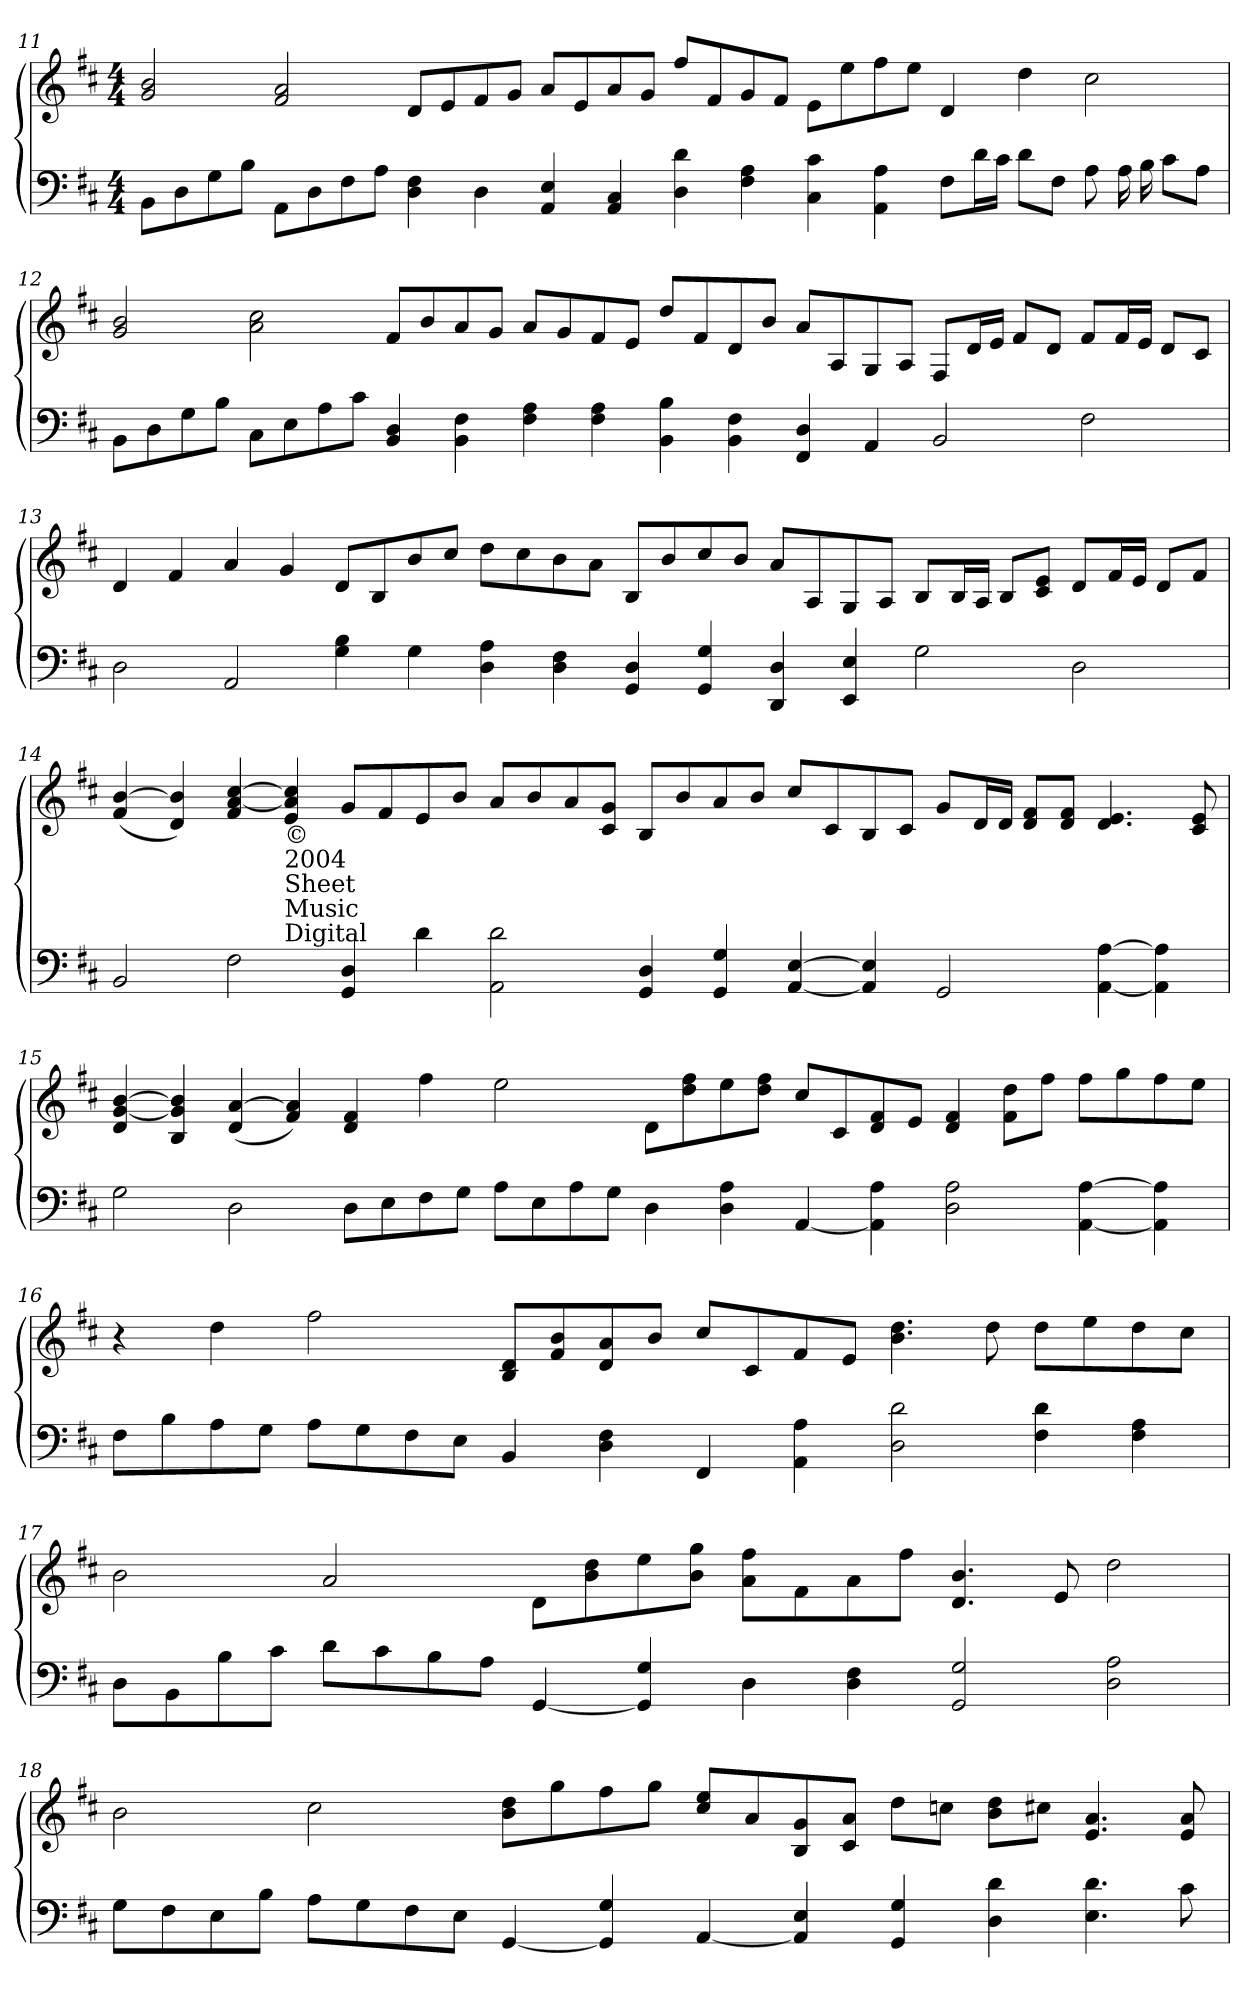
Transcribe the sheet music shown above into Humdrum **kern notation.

**kern	**kern
*part1	*part1
*staff2	*staff1
!!LO:LB:g=z
*clefF4	*clefG2
*k[f#c#]	*k[f#c#]
*D:	*D:
*M4/4	*M4/4
=11	=11
8BB\L	2g/ 2b/
8D\	.
8G\	.
8B\J	.
8AA\L	2a/ 2f#/
8D\	.
8F#\	.
8A\J	.
4F#\ 4D\	8d/L
.	8e/
4D\	8f#/
.	8g/J
4AA/ 4E/	8a/L
.	8e/
4AA/ 4C#/	8a/
.	8g/J
4D\ 4d\	8ff#/L
.	8f#/
4A\ 4F#\	8g/
.	8f#/J
4c#\ 4C#\	8e\L
.	8ee\
4A\ 4AA\	8ff#\
.	8ee\J
8F#\L	4d/
16d\L	.
16c#\JJ	.
8d\L	4dd\
8F#\J	.
8A\	2cc#\
16A\	.
16B\	.
8c#\L	.
8A\J	.
!!LO:LB:g=z
=12	=12
8BB\L	2g/ 2b/
8D\	.
8G\	.
8B\J	.
8C#\L	2cc#\ 2a\
8E\	.
8A\	.
8c#\J	.
4BB/ 4D/	8f#/L
.	8b/
4F#\ 4BB\	8a/
.	8g/J
4A\ 4F#\	8a/L
.	8g/
4A\ 4F#\	8f#/
.	8e/J
4BB\ 4B\	8dd/L
.	8f#/
4F#\ 4BB\	8d/
.	8b/J
4D/ 4FF#/	8a/L
.	8A/
4AA/	8G/
.	8A/J
2BB/	8F#/L
.	16d/L
.	16e/JJ
.	8f#/L
.	8d/J
2F#\	8f#/L
.	16f#/L
.	16e/JJ
.	8d/L
.	8c#/J
!!LO:LB:g=z
=13	=13
2D\	4d/
.	4f#/
2AA/	4a/
.	4g/
4B\ 4G\	8d/L
.	8B/
4G\	8b/
.	8cc#/J
4D\ 4A\	8dd\L
.	8cc#\
4D\ 4F#\	8b\
.	8a\J
4GG/ 4D/	8B/L
.	8b/
4GG/ 4G/	8cc#/
.	8b/J
4D/ 4DD/	8a/L
.	8A/
4E/ 4EE/	8G/
.	8A/J
2G\	8B/L
.	16B/L
.	16A/JJ
.	8B/L
.	8c#/ 8e/J
2D\	8d/L
.	16f#/L
.	16e/JJ
.	8d/L
.	8f#/J
!!LO:LB:g=z
=14	=14
2BB/	(>4f#/ [4b/
.	4d/ 4b]/)
2F#\	4f#/ [4cc#/ [4a/
!	!LO:TX:b:t=©
!	!LO:TX:b:t=2004
!	!LO:TX:b:t=Sheet
!	!LO:TX:b:t=Music
!	!LO:TX:b:t=Digital
.	4e/ 4a]/ 4cc#]/
4GG/ 4D/	8g/L
.	8f#/
4d\	8e/
.	8b/J
2d\ 2AA\	8a/L
.	8b/
.	8a/
.	8g/ 8c#/J
4GG/ 4D/	8B/L
.	8b/
4G/ 4GG/	8a/
.	8b/J
[4E/ [4AA/	8cc#/L
.	8c#/
4E]/ 4AA]/	8B/
.	8c#/J
2GG/	8g/L
.	16d/L
.	16d/JJ
.	8d/ 8f#/L
.	8f#/ 8d/J
[4AA\ [4A\	4.d/ 4.e/
4A]\ 4AA]\	.
.	8e/ 8c#/
!!LO:LB:g=z
=15	=15
2G\	4d/ [4g/ [4b/
.	4B/ 4g]/ 4b]/
2D\	(>4d/ [4a/
.	4f#/ 4a]/)
8D\L	4d/ 4f#/
8E\	.
8F#\	4ff#\
8G\J	.
8A\L	2ee\
8E\	.
8A\	.
8G\J	.
4D\	8d\L
.	8ff#\ 8dd\
4D\ 4A\	8ee\
.	8dd\ 8ff#\J
[4AA/	8cc#/L
.	8c#/
4A\ 4AA]\	8f#/ 8d/
.	8e/J
2D\ 2A\	4d/ 4f#/
.	8dd\ 8f#\L
.	8ff#\J
[4A\ [4AA\	8ff#\L
.	8gg\
4A]\ 4AA]\	8ff#\
.	8ee\J
!!LO:LB:g=z
=16	=16
8F#\L	4r
8B\	.
8A\	4dd\
8G\J	.
8A\L	2ff#\
8G\	.
8F#\	.
8E\J	.
4BB/	8d/ 8B/L
.	8f#/ 8b/
4F#\ 4D\	8a/ 8d/
.	8b/J
4FF#/	8cc#/L
.	8c#/
4A\ 4AA\	8f#/
.	8e/J
2D\ 2d\	4.b\ 4.dd\
.	8dd\
4F#\ 4d\	8dd\L
.	8ee\
4F#\ 4A\	8dd\
.	8cc#\J
!!LO:PB:g=z
=17	=17
8D\L	2b\
8BB\	.
8B\	.
8c#\J	.
8d\L	2a/
8c#\	.
8B\	.
8A\J	.
[4GG/	8d\L
.	8b\ 8dd\
4GG]/ 4G/	8ee\
.	8b\ 8gg\J
4D\	8ff#\ 8a\L
.	8f#\
4F#\ 4D\	8a\
.	8ff#\J
2G/ 2GG/	4.d/ 4.b/
.	8e/
2A\ 2D\	2dd\
!!LO:LB:g=z
=18	=18
8G\L	2b\
8F#\	.
8E\	.
8B\J	.
8A\L	2cc#\
8G\	.
8F#\	.
8E\J	.
[4GG/	8b\ 8dd\L
.	8gg\
4G/ 4GG]/	8ff#\
.	8gg\J
[4AA/	8ee/ 8cc#/L
.	8a/
4E/ 4AA]/	8B/ 8g/
.	8a/ 8c#/J
4G/ 4GG/	8dd\L
.	8ccn\J
4D\ 4d\	8b\ 8dd\L
.	8cc#X\J
4.E\ 4.d\	4.a/ 4.e/
8c#\	8a/ 8e/
=	=
*-	*-
